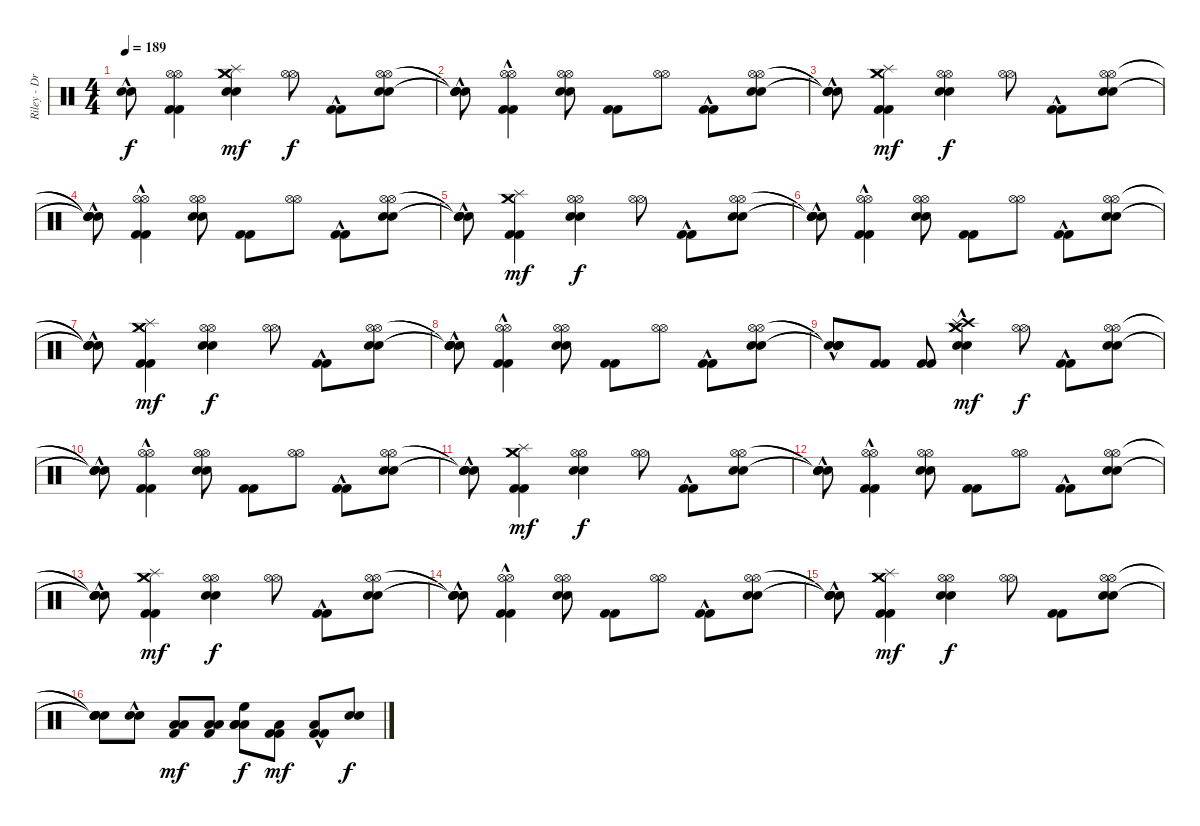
\track ("Riley - Drums" "Riley - Dr") {instrument percussion}
\staff {score}
\articulation defaults
\ts (4 4)
\tempo 189
\clef neutral
\ks c
("Snare (hit)"{hac t} "Snare (hit)"{hac t}).8{dy f} ("Kick (hit) 2" "Kick (hit) 2" "Hi-Hat (open)" "Hi-Hat (open)").4 ("Electric Snare (hit)" "Electric Snare (hit)" "Splash (hit)" "Crash medium (hit)" "Crash medium (hit)").4{dy mf} ("Hi-Hat (open)" "Hi-Hat (open)").8{dy f} ("Kick (hit) 2"{hac} "Kick (hit) 2"{hac}).8 ("Electric Snare (hit)" "Electric Snare (hit)" "Hi-Hat (open)" "Hi-Hat (open)").8 |
("Snare (hit)"{hac t} "Snare (hit)"{hac t} "Snare (hit)"{t} "Snare (hit)"{t}).8 ("Kick (hit) 2"{hac} "Kick (hit) 2"{hac} "Hi-Hat (open)" "Hi-Hat (open)").4 ("Electric Snare (hit)" "Electric Snare (hit)" "Hi-Hat (open)" "Hi-Hat (open)").8 ("Kick (hit) 2" "Kick (hit) 2").8 ("Hi-Hat (open)" "Hi-Hat (open)").8 ("Kick (hit) 2"{hac} "Kick (hit) 2"{hac}).8 ("Electric Snare (hit)" "Electric Snare (hit)" "Hi-Hat (open)" "Hi-Hat (open)").8 |
("Snare (hit)"{hac t} "Snare (hit)"{hac t} "Snare (hit)"{hac t} "Snare (hit)"{hac t}).8 ("Kick (hit) 2" "Kick (hit) 2" "Splash (hit)" "Crash medium (hit)" "Crash medium (hit)").4{dy mf} ("Electric Snare (hit)" "Electric Snare (hit)" "Hi-Hat (open)" "Hi-Hat (open)").4{dy f} ("Hi-Hat (open)" "Hi-Hat (open)").8 ("Kick (hit) 2"{hac} "Kick (hit) 2"{hac}).8 ("Electric Snare (hit)" "Electric Snare (hit)" "Hi-Hat (open)" "Hi-Hat (open)").8 |
("Snare (hit)"{hac t} "Snare (hit)"{hac t} "Snare (hit)"{t} "Snare (hit)"{t}).8 ("Kick (hit) 2"{hac} "Kick (hit) 2"{hac} "Hi-Hat (open)" "Hi-Hat (open)").4 ("Electric Snare (hit)" "Electric Snare (hit)" "Hi-Hat (open)" "Hi-Hat (open)").8 ("Kick (hit) 2" "Kick (hit) 2").8 ("Hi-Hat (open)" "Hi-Hat (open)").8 ("Kick (hit) 2"{hac} "Kick (hit) 2"{hac}).8 ("Electric Snare (hit)" "Electric Snare (hit)" "Hi-Hat (open)" "Hi-Hat (open)").8 |
("Snare (hit)"{hac t} "Snare (hit)"{hac t} "Snare (hit)"{hac t} "Snare (hit)"{hac t}).8 ("Kick (hit) 2" "Kick (hit) 2" "Splash (hit)" "Crash medium (hit)" "Crash medium (hit)").4{dy mf} ("Electric Snare (hit)" "Electric Snare (hit)" "Hi-Hat (open)" "Hi-Hat (open)").4{dy f} ("Hi-Hat (open)" "Hi-Hat (open)").8 ("Kick (hit) 2"{hac} "Kick (hit) 2"{hac}).8 ("Electric Snare (hit)" "Electric Snare (hit)" "Hi-Hat (open)" "Hi-Hat (open)").8 |
("Snare (hit)"{hac t} "Snare (hit)"{hac t} "Snare (hit)"{t} "Snare (hit)"{t}).8 ("Kick (hit) 2"{hac} "Kick (hit) 2"{hac} "Hi-Hat (open)" "Hi-Hat (open)").4 ("Electric Snare (hit)" "Electric Snare (hit)" "Hi-Hat (open)" "Hi-Hat (open)").8 ("Kick (hit) 2" "Kick (hit) 2").8 ("Hi-Hat (open)" "Hi-Hat (open)").8 ("Kick (hit) 2"{hac} "Kick (hit) 2"{hac}).8 ("Electric Snare (hit)" "Electric Snare (hit)" "Hi-Hat (open)" "Hi-Hat (open)").8 |
("Snare (hit)"{hac t} "Snare (hit)"{hac t} "Snare (hit)"{hac t} "Snare (hit)"{hac t}).8 ("Kick (hit) 2" "Kick (hit) 2" "Splash (hit)" "Crash medium (hit)" "Crash medium (hit)").4{dy mf} ("Electric Snare (hit)" "Electric Snare (hit)" "Hi-Hat (open)" "Hi-Hat (open)").4{dy f} ("Hi-Hat (open)" "Hi-Hat (open)").8 ("Kick (hit) 2"{hac} "Kick (hit) 2"{hac}).8 ("Electric Snare (hit)" "Electric Snare (hit)" "Hi-Hat (open)" "Hi-Hat (open)").8 |
("Snare (hit)"{hac t} "Snare (hit)"{hac t} "Snare (hit)"{t} "Snare (hit)"{t}).8 ("Kick (hit) 2"{hac} "Kick (hit) 2"{hac} "Hi-Hat (open)" "Hi-Hat (open)").4 ("Electric Snare (hit)" "Electric Snare (hit)" "Hi-Hat (open)" "Hi-Hat (open)").8 ("Kick (hit) 2" "Kick (hit) 2").8 ("Hi-Hat (open)" "Hi-Hat (open)").8 ("Kick (hit) 2"{hac} "Kick (hit) 2"{hac}).8 ("Electric Snare (hit)" "Electric Snare (hit)" "Hi-Hat (open)" "Hi-Hat (open)").8 |
("Snare (hit)"{hac t} "Snare (hit)"{hac t} "Snare (hit)"{t} "Snare (hit)"{t}).8 ("Kick (hit) 2" "Kick (hit) 2").8 ("Kick (hit) 2" "Kick (hit) 2").8 ("Crash high (hit)"{hac} "Electric Snare (hit)" "Electric Snare (hit)" "Splash (hit)" "Crash medium (hit)" "Crash medium (hit)").4{dy mf} ("Hi-Hat (open)" "Hi-Hat (open)").8{dy f} ("Kick (hit) 2"{hac} "Kick (hit) 2"{hac}).8 ("Electric Snare (hit)" "Electric Snare (hit)" "Hi-Hat (open)" "Hi-Hat (open)").8 |
("Snare (hit)"{hac t} "Snare (hit)"{hac t} "Snare (hit)"{t} "Snare (hit)"{t}).8 ("Kick (hit) 2"{hac} "Kick (hit) 2"{hac} "Hi-Hat (open)" "Hi-Hat (open)").4 ("Electric Snare (hit)" "Electric Snare (hit)" "Hi-Hat (open)" "Hi-Hat (open)").8 ("Kick (hit) 2" "Kick (hit) 2").8 ("Hi-Hat (open)" "Hi-Hat (open)").8 ("Kick (hit) 2"{hac} "Kick (hit) 2"{hac}).8 ("Electric Snare (hit)" "Electric Snare (hit)" "Hi-Hat (open)" "Hi-Hat (open)").8 |
("Snare (hit)"{hac t} "Snare (hit)"{hac t} "Snare (hit)"{hac t} "Snare (hit)"{hac t}).8 ("Kick (hit) 2" "Kick (hit) 2" "Splash (hit)" "Crash medium (hit)" "Crash medium (hit)").4{dy mf} ("Electric Snare (hit)" "Electric Snare (hit)" "Hi-Hat (open)" "Hi-Hat (open)").4{dy f} ("Hi-Hat (open)" "Hi-Hat (open)").8 ("Kick (hit) 2"{hac} "Kick (hit) 2"{hac}).8 ("Electric Snare (hit)" "Electric Snare (hit)" "Hi-Hat (open)" "Hi-Hat (open)").8 |
("Snare (hit)"{hac t} "Snare (hit)"{hac t} "Snare (hit)"{t} "Snare (hit)"{t}).8 ("Kick (hit) 2"{hac} "Kick (hit) 2"{hac} "Hi-Hat (open)" "Hi-Hat (open)").4 ("Electric Snare (hit)" "Electric Snare (hit)" "Hi-Hat (open)" "Hi-Hat (open)").8 ("Kick (hit) 2" "Kick (hit) 2").8 ("Hi-Hat (open)" "Hi-Hat (open)").8 ("Kick (hit) 2"{hac} "Kick (hit) 2"{hac}).8 ("Electric Snare (hit)" "Electric Snare (hit)" "Hi-Hat (open)" "Hi-Hat (open)").8 |
("Snare (hit)"{hac t} "Snare (hit)"{hac t} "Snare (hit)"{hac t} "Snare (hit)"{hac t}).8 ("Kick (hit) 2" "Kick (hit) 2" "Splash (hit)" "Crash medium (hit)" "Crash medium (hit)").4{dy mf} ("Electric Snare (hit)" "Electric Snare (hit)" "Hi-Hat (open)" "Hi-Hat (open)").4{dy f} ("Hi-Hat (open)" "Hi-Hat (open)").8 ("Kick (hit) 2"{hac} "Kick (hit) 2"{hac}).8 ("Electric Snare (hit)" "Electric Snare (hit)" "Hi-Hat (open)" "Hi-Hat (open)").8 |
("Snare (hit)"{hac t} "Snare (hit)"{hac t} "Snare (hit)"{t} "Snare (hit)"{t}).8 ("Kick (hit) 2"{hac} "Kick (hit) 2"{hac} "Hi-Hat (open)" "Hi-Hat (open)").4 ("Electric Snare (hit)" "Electric Snare (hit)" "Hi-Hat (open)" "Hi-Hat (open)").8 ("Kick (hit) 2" "Kick (hit) 2").8 ("Hi-Hat (open)" "Hi-Hat (open)").8 ("Kick (hit) 2"{hac} "Kick (hit) 2"{hac}).8 ("Electric Snare (hit)" "Electric Snare (hit)" "Hi-Hat (open)" "Hi-Hat (open)").8 |
("Snare (hit)"{hac t} "Snare (hit)"{hac t} "Snare (hit)"{hac t} "Snare (hit)"{hac t}).8 ("Kick (hit) 2" "Kick (hit) 2" "Splash (hit)" "Crash medium (hit)" "Crash medium (hit)").4{dy mf} ("Electric Snare (hit)" "Electric Snare (hit)" "Hi-Hat (open)" "Hi-Hat (open)").4{dy f} ("Hi-Hat (open)" "Hi-Hat (open)").8 ("Kick (hit) 2" "Kick (hit) 2").8 ("Electric Snare (hit)" "Electric Snare (hit)" "Hi-Hat (open)" "Hi-Hat (open)").8 |
("Snare (hit)"{t} "Snare (hit)"{t} "Snare (hit)"{t} "Snare (hit)"{t}).8 ("Electric Snare (hit)"{hac} "Electric Snare (hit)"{hac}).8 ("Kick (hit) 2" "Low Floor Tom (hit)" "Low Floor Tom (hit)").8{dy mf} ("Kick (hit) 2" "Low Floor Tom (hit)" "Low Floor Tom (hit)").8 ("Low Tom (hit)" "Low Tom (hit)" "Low Floor Tom (hit)" "High Floor Tom (hit)").8{dy f} ("Kick (hit) 2" "Kick (hit) 2" "Low Floor Tom (hit)").8{dy mf} ("Kick (hit) 2"{hac} "Kick (hit) 2"{hac} "Low Floor Tom (hit)").8 ("Electric Snare (hit)" "Electric Snare (hit)").8{dy f}
